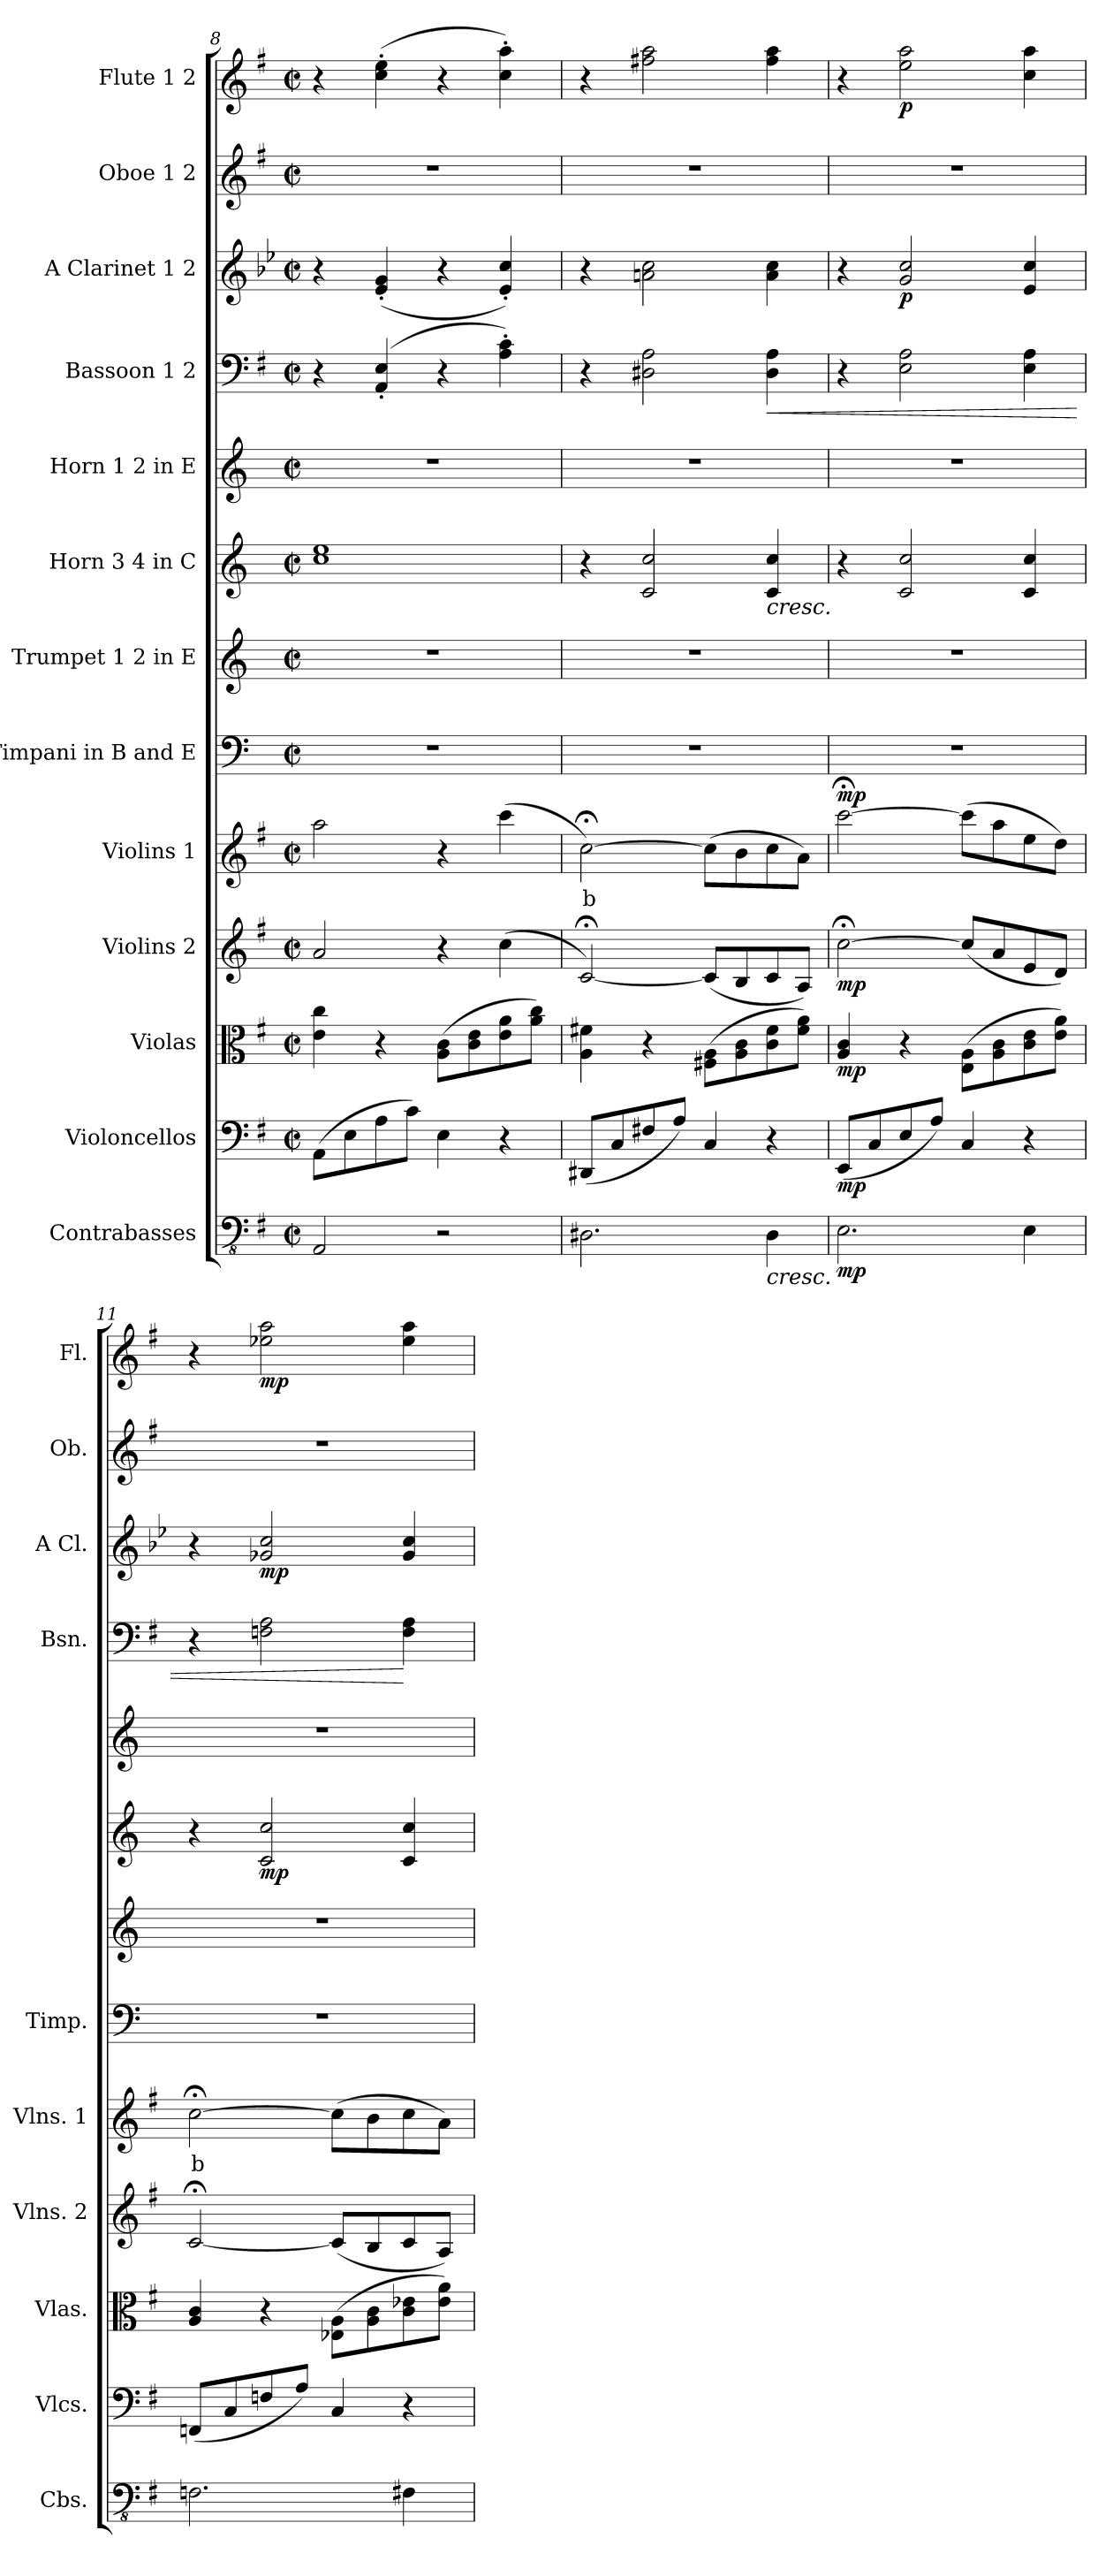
**kern	**dynam	**kern	**dynam	**kern	**dynam	**kern	**dynam	**kern	**text	**dynam	**kern	**kern	**kern	**dynam	**kern	**kern	**dynam	**kern	**dynam	**kern	**kern	**dynam
*part13	*part13	*part12	*part12	*part11	*part11	*part10	*part10	*part9	*part9	*part9	*part8	*part7	*part6	*part6	*part5	*part4	*part4	*part3	*part3	*part2	*part1	*part1
*staff13	*staff13	*staff12	*staff12	*staff11	*staff11	*staff10	*staff10	*staff9	*staff9	*staff9	*staff8	*staff7	*staff6	*staff6	*staff5	*staff4	*staff4	*staff3	*staff3	*staff2	*staff1	*staff1
*I"Contrabasses	*	*I"Violoncellos	*	*I"Violas	*	*I"Violins 2	*	*I"Violins 1	*	*	*I"Timpani in B and E	*I"Trumpet 1 2 in E	*I"Horn 3 4  in C	*	*I"Horn 1 2 in E	*I"Bassoon 1 2	*	*I"A Clarinet 1 2	*	*I"Oboe 1 2	*I"Flute 1 2	*
*I'Cbs.	*	*I'Vlcs.	*	*I'Vlas.	*	*I'Vlns. 2	*	*I'Vlns. 1	*	*	*I'Timp.	*	*	*	*	*I'Bsn.	*	*I'A Cl.	*	*I'Ob.	*I'Fl.	*
*clefFv4	*	*clefF4	*	*clefC3	*	*clefG2	*	*clefG2	*	*	*clefF4	*clefG2	*clefG2	*	*clefG2	*clefF4	*	*clefG2	*	*clefG2	*clefG2	*
*	*	*	*	*	*	*	*	*	*	*	*	*ITrd-2c-4	*ITrd7c12	*	*ITrd5c8	*	*	*ITrd2c3	*	*	*	*
*k[f#]	*	*k[f#]	*	*k[f#]	*	*k[f#]	*	*k[f#]	*	*	*k[]	*k[f#c#g#d#]	*k[]	*	*k[f#c#g#d#]	*k[f#]	*	*k[f#]	*	*k[f#]	*k[f#]	*
*M2/2	*	*M2/2	*	*M2/2	*	*M2/2	*	*M2/2	*	*	*M2/2	*M2/2	*M2/2	*	*M2/2	*M2/2	*	*M2/2	*	*M2/2	*M2/2	*
*met(c|)	*	*met(c|)	*	*met(c|)	*	*met(c|)	*	*met(c|)	*	*	*met(c|)	*met(c|)	*met(c|)	*	*met(c|)	*met(c|)	*	*met(c|)	*	*met(c|)	*met(c|)	*
=8	=8	=8	=8	=8	=8	=8	=8	=8	=8	=8	=8	=8	=8	=8	=8	=8	=8	=8	=8	=8	=8	=8
2AAA/	.	(>8AA\L	.	4e\ 4cc\	.	2a/	.	2aa\	.	.	1r	1r	1c 1e	.	1r	4r	.	4r	.	1r	4r	.
.	.	8E\	.	.	.	.	.	.	.	.	.	.	.	.	.	.	.	.	.	.	.	.
.	.	8A\	.	4r	.	.	.	.	.	.	.	.	.	.	.	(>4AA/' 4E/'	.	(<4c/' 4e/'	.	.	(>4cc\' 4ee\'	.
.	.	8c\J)	.	.	.	.	.	.	.	.	.	.	.	.	.	.	.	.	.	.	.	.
2r	.	4E\	.	(>8A\ 8c\L	.	4r	.	4r	.	.	.	.	.	.	.	4r	.	4r	.	.	4r	.
.	.	.	.	8c\ 8e\	.	.	.	.	.	.	.	.	.	.	.	.	.	.	.	.	.	.
.	.	4r	.	8e\ 8a\	.	(>4cc\	.	(>4ccc\	.	.	.	.	.	.	.	4A\' 4c\')	.	4c/' 4a/')	.	.	4cc\' 4aa\')	.
.	.	.	.	8a\ 8cc\J)	.	.	.	.	.	.	.	.	.	.	.	.	.	.	.	.	.	.
=9	=9	=9	=9	=9	=9	=9	=9	=9	=9	=9	=9	=9	=9	=9	=9	=9	=9	=9	=9	=9	=9	=9
!	!	!	!	!	!	!	!	!	!LO:LY:b:color=#FF0000	!	!	!	!	!	!	!	!	!	!	!	!	!
2.DD#X\	.	(<8DD#X/L	.	4A\ 4f#X\	.	[2c;</)	.	[2cc;<\)	b	.	1r	1r	4r	.	1r	4r	.	4r	.	1r	4r	.
.	.	8C/	.	.	.	.	.	.	.	.	.	.	.	.	.	.	.	.	.	.	.	.
.	.	8F#X/	.	4r	.	.	.	.	.	.	.	.	2C/ 2c/	.	.	2D#X\ 2A\	.	2f#X\ 2a\	.	.	2ff#X\ 2aa\	.
.	.	8A/J)	.	.	.	.	.	.	.	.	.	.	.	.	.	.	.	.	.	.	.	.
.	.	4C/	.	(>8F#X\ 8A\L	.	(<8c/L]	.	(>8cc\L]	.	.	.	.	.	.	.	.	.	.	.	.	.	.
.	.	.	.	8A\ 8c\	.	8B/	.	8b\	.	.	.	.	.	.	.	.	.	.	.	.	.	.
!	!LO:HP:b	!	!	!	!	!	!	!	!	!	!	!	!	!LO:HP:b	!	!	!LO:HP:b	!	!	!	!	!
4DD#\	<	4r	.	8c\ 8f#\	.	8c/	.	8cc\	.	.	.	.	4C/ 4c/	<	.	4D#\ 4A\	<	4f#\ 4a\	.	.	4ff#\ 4aa\	.
.	.	.	.	8f#\ 8a\J)	.	8A/J)	.	8a\J)	.	.	.	.	.	.	.	.	.	.	.	.	.	.
=10	=10	=10	=10	=10	=10	=10	=10	=10	=10	=10	=10	=10	=10	=10	=10	=10	=10	=10	=10	=10	=10	=10
!	!LO:DY:b	!	!LO:DY:b	!	!LO:DY:b	!	!LO:DY:b	!	!	!LO:DY:b	!	!	!	!	!	!	!	!	!	!	!	!
2.EE\	mp	(<8EE/L	mp	4A/ 4c/	mp	[2cc;<\	mp	[2ccc;<\	.	mp	1r	1r	4r	.	1r	4r	.	4r	.	1r	4r	.
.	.	8C/	.	.	.	.	.	.	.	.	.	.	.	.	.	.	.	.	.	.	.	.
!	!	!	!	!	!	!	!	!	!	!	!	!	!	!	!	!	!	!	!LO:DY:b	!	!	!LO:DY:b
.	.	8E/	.	4r	.	.	.	.	.	.	.	.	2C/ 2c/	.	.	2E\ 2A\	.	2e/ 2a/	p	.	2ee\ 2aa\	p
.	.	8A/J)	.	.	.	.	.	.	.	.	.	.	.	.	.	.	.	.	.	.	.	.
.	.	4C/	.	(>8E\ 8A\L	.	(<8cc/L]	.	(>8ccc\L]	.	.	.	.	.	.	.	.	.	.	.	.	.	.
.	.	.	.	8A\ 8c\	.	8a/	.	8aa\	.	.	.	.	.	.	.	.	.	.	.	.	.	.
4EE\	.	4r	.	8c\ 8e\	.	8e/	.	8ee\	.	.	.	.	4C/ 4c/	.	.	4E\ 4A\	.	4c/ 4a/	.	.	4cc\ 4aa\	.
.	.	.	.	8e\ 8a\J)	.	8d/J)	.	8dd\J)	.	.	.	.	.	.	.	.	.	.	.	.	.	.
=11	=11	=11	=11	=11	=11	=11	=11	=11	=11	=11	=11	=11	=11	=11	=11	=11	=11	=11	=11	=11	=11	=11
!	!	!	!	!	!	!	!	!	!LO:LY:b:color=#FF0000	!	!	!	!	!	!	!	!	!	!	!	!	!
2.FFn\	.	(<8FFn/L	.	4A/ 4c/	.	[2c;</	.	[2cc;<\	b	.	1r	1r	4r	.	1r	4r	.	4r	.	1r	4r	.
.	.	8C/	.	.	.	.	.	.	.	.	.	.	.	.	.	.	.	.	.	.	.	.
!	!	!	!	!	!	!	!	!	!	!	!	!	!	!LO:DY:b	!	!	!	!	!LO:DY:b	!	!	!LO:DY:b
.	.	8Fn/	.	4r	.	.	.	.	.	.	.	.	2C/ 2c/	mp	.	2Fn\ 2A\	.	2e-X/ 2a/	mp	.	2ee-X\ 2aa\	mp
.	.	8A/J)	.	.	.	.	.	.	.	.	.	.	.	.	.	.	.	.	.	.	.	.
.	.	4C/	.	(>8E-X\ 8A\L	.	(<8c/L]	.	(>8cc\L]	.	.	.	.	.	.	.	.	.	.	.	.	.	.
.	.	.	.	8A\ 8c\	.	8B/	.	8b\	.	.	.	.	.	.	.	.	.	.	.	.	.	.
4FF#X\	[	4r	.	8c\ 8e-X\	.	8c/	.	8cc\	.	.	.	.	4C/ 4c/	[	.	4F\ 4A\	[	4e-/ 4a/	.	.	4ee-\ 4aa\	.
.	.	.	.	8e-\ 8a\J)	.	8A/J)	.	8a\J)	.	.	.	.	.	.	.	.	.	.	.	.	.	.
=	=	=	=	=	=	=	=	=	=	=	=	=	=	=	=	=	=	=	=	=	=	=
*-	*-	*-	*-	*-	*-	*-	*-	*-	*-	*-	*-	*-	*-	*-	*-	*-	*-	*-	*-	*-	*-	*-
